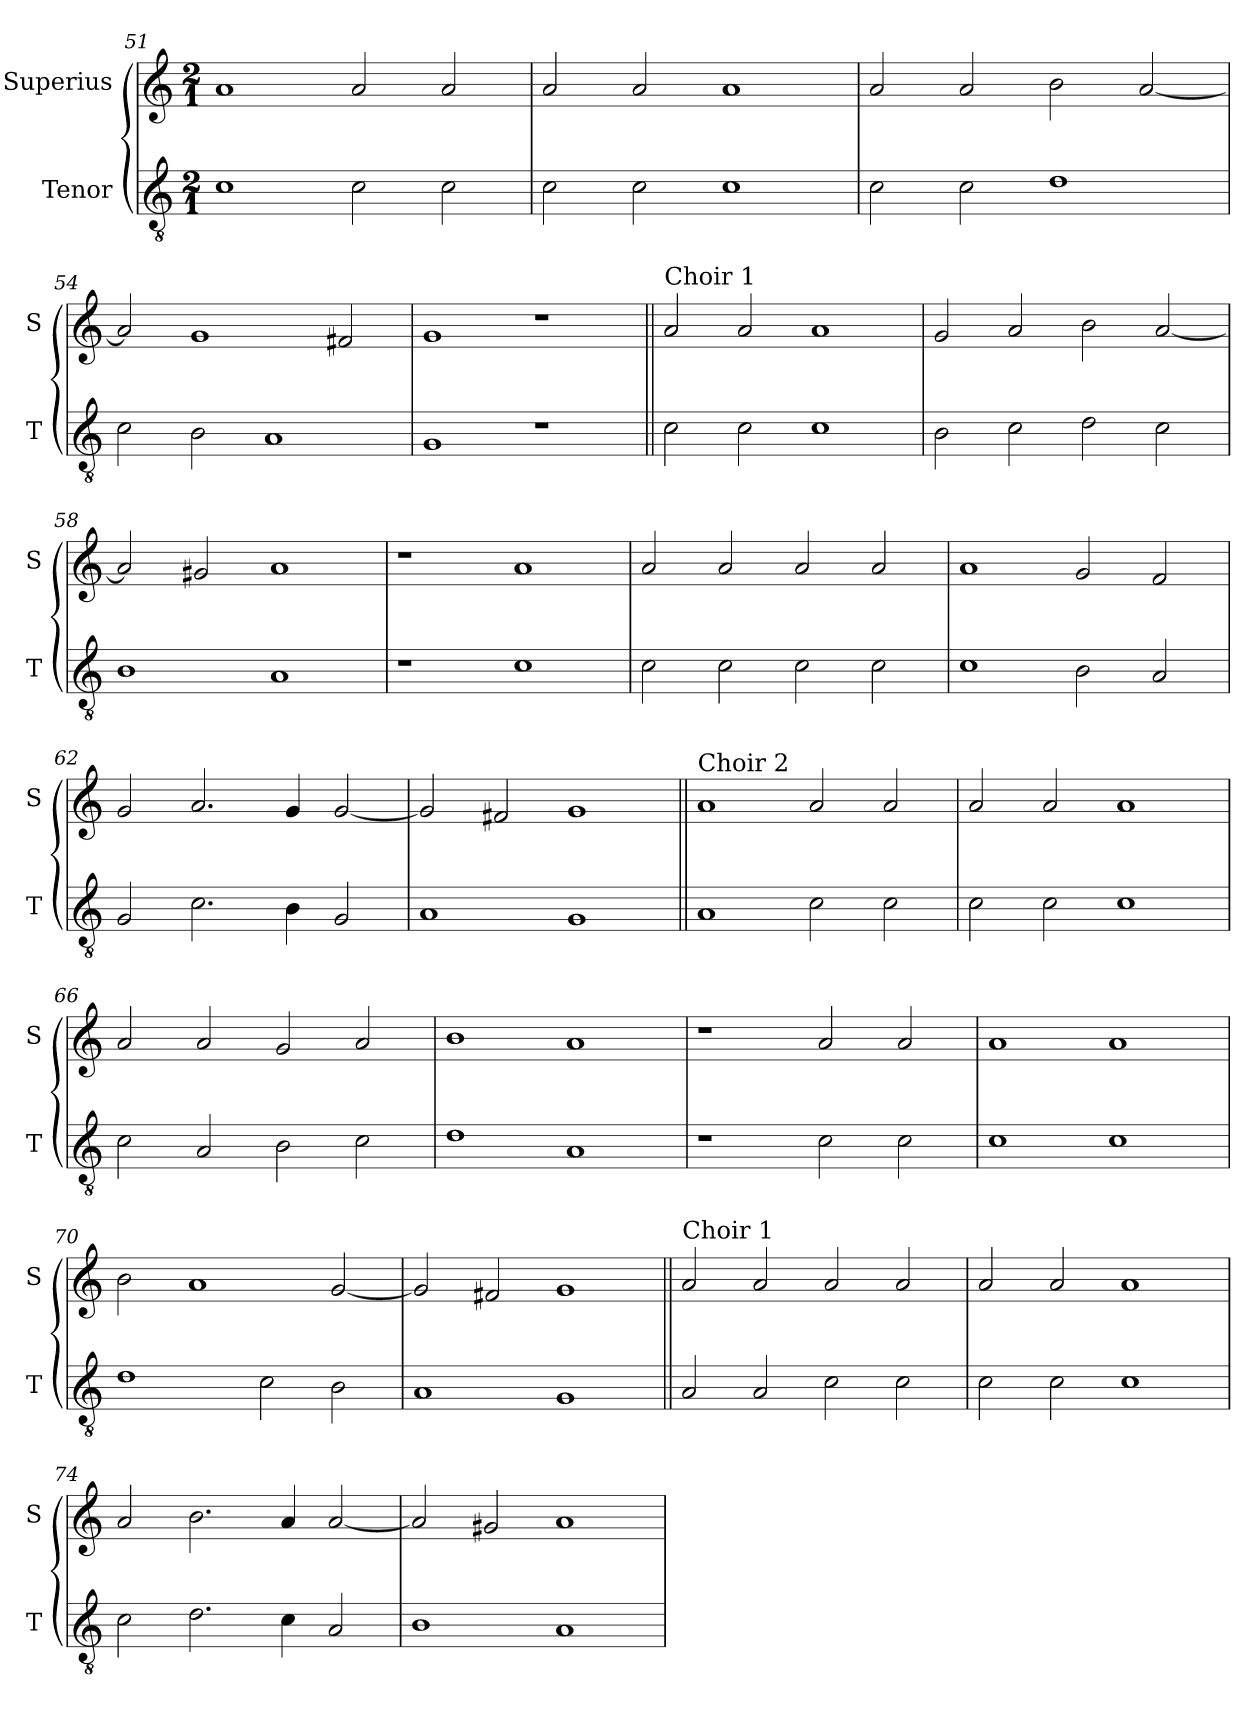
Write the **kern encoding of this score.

**kern	**kern
*part2	*part1
*staff2	*staff1
*I"Tenor	*I"Superius
*I'T	*I'S
*clefGv2	*clefG2
*k[]	*k[]
*M2/1	*M2/1
=51	=51
1c	1a
2c\	2a/
2c\	2a/
=52	=52
2c\	2a/
2c\	2a/
1c	1a
=53	=53
2c\	2a/
2c\	2a/
1d	2b\
.	[2a/
=54	=54
2c\	2a/]
2B\	1g
1A	.
.	2f#X/
=55	=55
1G	1g
1r	1r
=56||	=56||
!	!LO:TX:a:t=Choir 1
2c\	2a/
2c\	2a/
1c	1a
=57	=57
2B\	2g/
2c\	2a/
2d\	2b\
2c\	[2a/
=58	=58
1B	2a/]
.	2g#X/
1A	1a
=59	=59
1r	1r
1c	1a
=60	=60
2c\	2a/
2c\	2a/
2c\	2a/
2c\	2a/
=61	=61
1c	1a
2B\	2g/
2A/	2f/
=62	=62
2G/	2g/
2.c\	2.a/
4B\	4g/
2G/	[2g/
=63	=63
1A	2g/]
.	2f#X/
1G	1g
=64||	=64||
!	!LO:TX:a:t=Choir 2
1A	1a
2c\	2a/
2c\	2a/
=65	=65
2c\	2a/
2c\	2a/
1c	1a
=66	=66
2c\	2a/
2A/	2a/
2B\	2g/
2c\	2a/
=67	=67
1d	1b
1A	1a
=68	=68
1r	1r
2c\	2a/
2c\	2a/
=69	=69
1c	1a
1c	1a
=70	=70
1d	2b\
.	1a
2c\	.
2B\	[2g/
=71	=71
1A	2g/]
.	2f#X/
1G	1g
=72||	=72||
!	!LO:TX:a:t=Choir 1
2A/	2a/
2A/	2a/
2c\	2a/
2c\	2a/
=73	=73
2c\	2a/
2c\	2a/
1c	1a
=74	=74
2c\	2a/
2.d\	2.b\
4c\	4a/
2A/	[2a/
=75	=75
1B	2a/]
.	2g#X/
1A	1a
=	=
*-	*-
